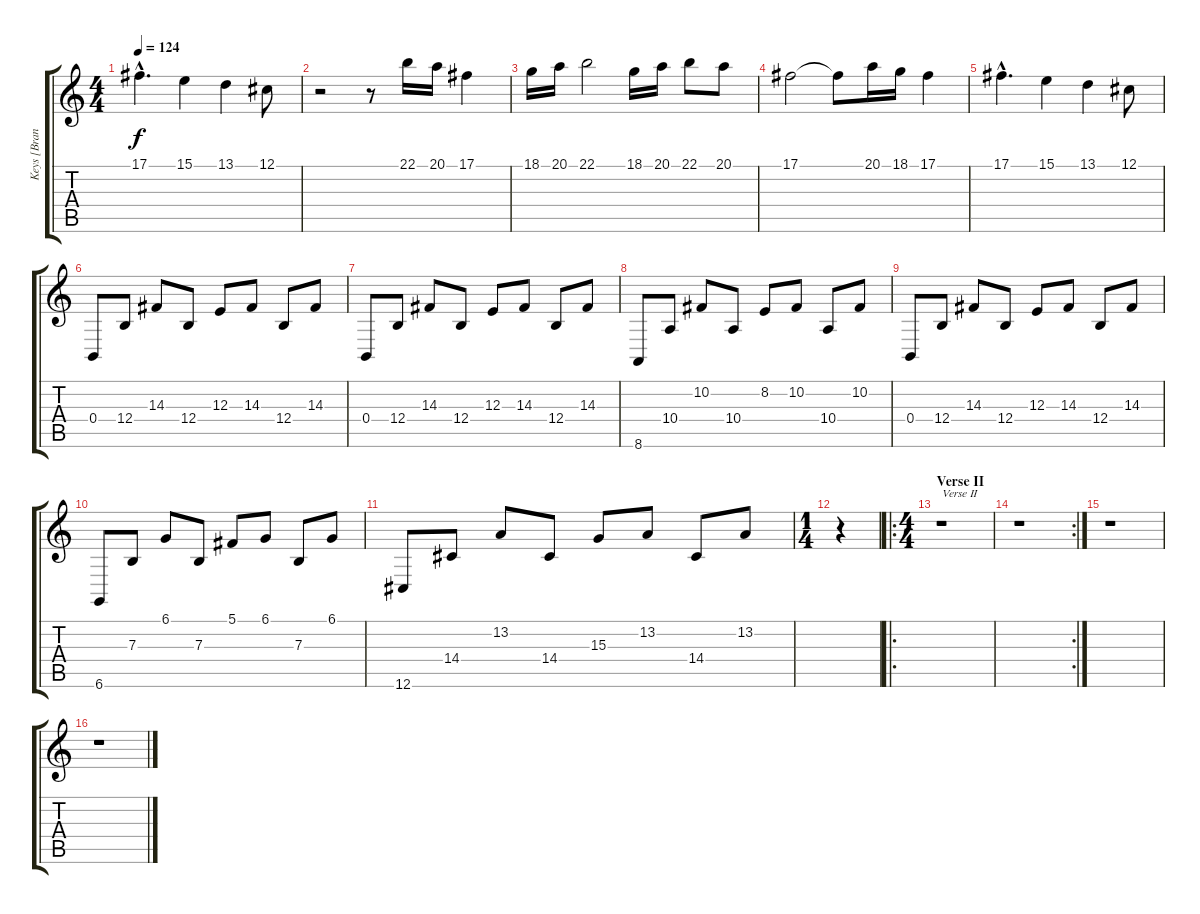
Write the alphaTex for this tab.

\track ("Keys [Brandstrom]" "Keys [Bran") {instrument acousticgrandpiano}
\staff {score tabs}
\tuning (Db4 Ab3 E3 B2 Gb2 Db2) {hide}
\ts (4 4)
\tempo 124
\clef g2
\ks c
17.1{hac}.4{d dy f} 15.1.4 13.1.4 12.1.8 |
r.2 r.8 22.1.16 20.1.16 17.1.4 |
18.1.16 20.1.16 22.1.2 18.1.16 20.1.16 22.1.8 20.1.8 |
17.1.2 17.1{t}.8 20.1.16 18.1.16 17.1.4 |
17.1{hac}.4{d} 15.1.4 13.1.4 12.1.8 |
0.4.8 12.4.8 14.3.8 12.4.8 12.3.8 14.3.8 12.4.8 14.3.8 |
0.4.8 12.4.8 14.3.8 12.4.8 12.3.8 14.3.8 12.4.8 14.3.8 |
8.6.8 10.4.8 10.2.8 10.4.8 8.2.8 10.2.8 10.4.8 10.2.8 |
0.4.8 12.4.8 14.3.8 12.4.8 12.3.8 14.3.8 12.4.8 14.3.8 |
6.6.8 7.3.8 6.1.8 7.3.8 5.1.8 6.1.8 7.3.8 6.1.8 |
12.6.8 14.4.8 13.2.8 14.4.8 15.3.8 13.2.8 14.4.8 13.2.8 |
\ts (1 4)
r.4 |
\ro
\ts (4 4)
\section ("" "Verse II")
r.1{txt "Verse II"} |
\rc 2
r.1 |
r.1 |
r.1
